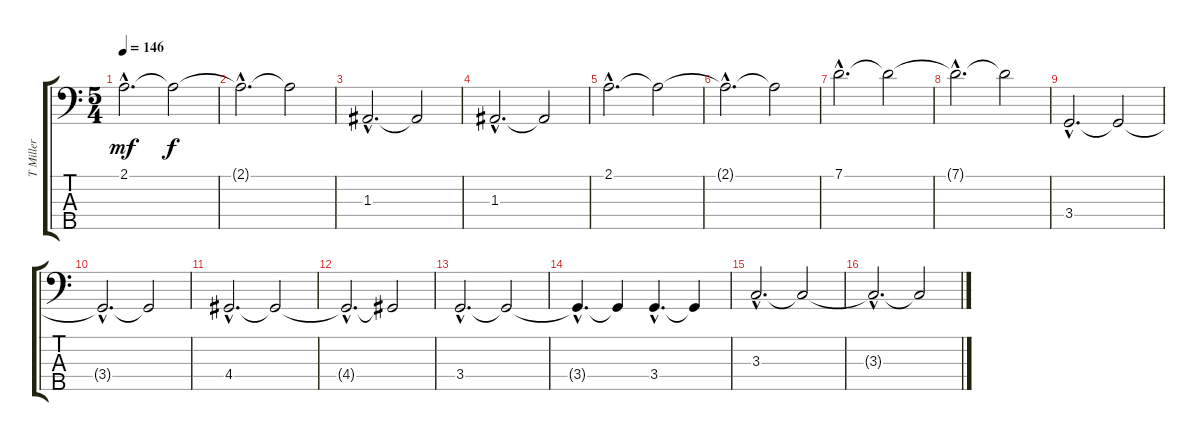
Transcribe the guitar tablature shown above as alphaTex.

\track ("T Miller" "T Miller") {instrument electricbassfinger}
\staff {score tabs}
\tuning (G2 D2 A1 E1 B0) {hide}
\ts (5 4)
\tempo 146
\clef f4
\ks c
2.1{hac}.2{d dy mf instrument electricbassfinger} 2.1{t}.2{dy f} |
2.1{hac t}.2{d} 2.1{t}.2 |
1.3{hac}.2{d} 1.3{t}.2 |
1.3{hac}.2{d} 1.3{t}.2 |
2.1{hac}.2{d} 2.1{t}.2 |
2.1{hac t}.2{d} 2.1{t}.2 |
7.1{hac}.2{d} 7.1{t}.2 |
7.1{hac t}.2{d} 7.1{t}.2 |
3.4{hac}.2{d} 3.4{t}.2 |
3.4{hac t}.2{d} 3.4{t}.2 |
4.4{hac}.2{d} 4.4{t}.2 |
4.4{hac t}.2{d} 4.4{t}.2 |
3.4{hac}.2{d} 3.4{t}.2 |
3.4{hac t}.4{d} 3.4{t}.4 3.4{hac}.4{d} 3.4{t}.4 |
3.3{hac}.2{d} 3.3{t}.2 |
3.3{hac t}.2{d} 3.3{t}.2
